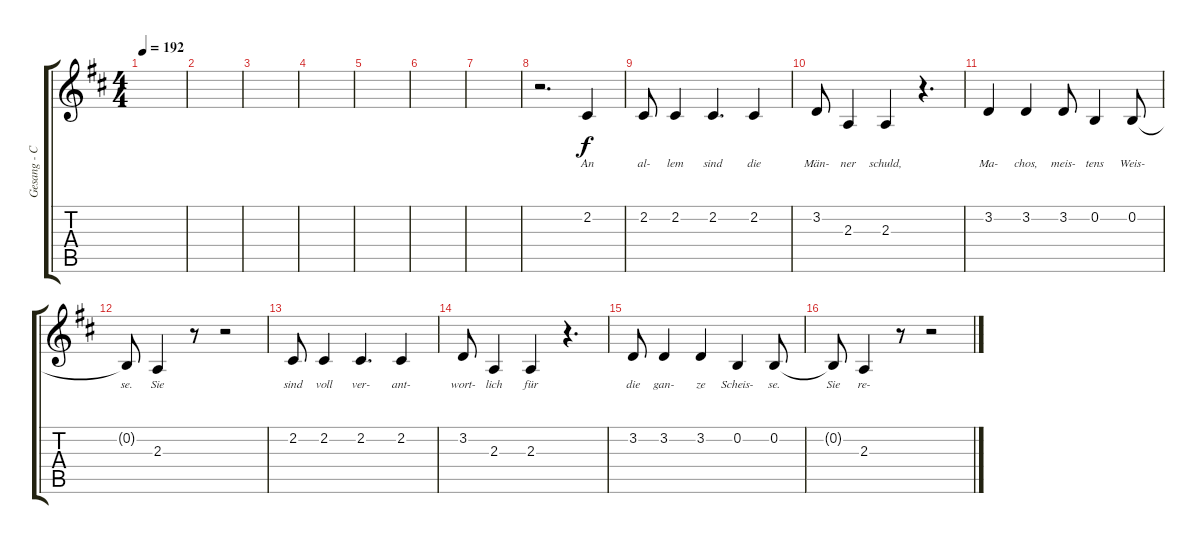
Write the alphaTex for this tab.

\track ("Gesang - Campino" "Gesang - C") {instrument oboe}
\staff {score tabs}
\tuning (E4 B3 G3 D3 A2 E2) {hide}
\ts (4 4)
\tempo 192
\clef g2
\ks d
|
|
|
|
|
|
|
r.2{d} 2.2.4{lyrics (0 "An") lyrics (1 "") lyrics (2 "") lyrics (3 "") lyrics (4 "")} |
2.2.8{lyrics (0 "al-") lyrics (1 "") lyrics (2 "") lyrics (3 "") lyrics (4 "")} 2.2.4{lyrics (0 "lem") lyrics (1 "") lyrics (2 "") lyrics (3 "") lyrics (4 "")} 2.2.4{d lyrics (0 "sind") lyrics (1 "") lyrics (2 "") lyrics (3 "") lyrics (4 "")} 2.2.4{lyrics (0 "die") lyrics (1 "") lyrics (2 "") lyrics (3 "") lyrics (4 "")} |
3.2.8{lyrics (0 "Män-") lyrics (1 "") lyrics (2 "") lyrics (3 "") lyrics (4 "")} 2.3.4{lyrics (0 "ner") lyrics (1 "") lyrics (2 "") lyrics (3 "") lyrics (4 "")} 2.3.4{lyrics (0 "schuld,") lyrics (1 "") lyrics (2 "") lyrics (3 "") lyrics (4 "")} r.4{d} |
3.2.4{lyrics (0 "Ma-") lyrics (1 "") lyrics (2 "") lyrics (3 "") lyrics (4 "")} 3.2.4{lyrics (0 "chos,") lyrics (1 "") lyrics (2 "") lyrics (3 "") lyrics (4 "")} 3.2.8{lyrics (0 "meis-") lyrics (1 "") lyrics (2 "") lyrics (3 "") lyrics (4 "")} 0.2.4{lyrics (0 "tens") lyrics (1 "") lyrics (2 "") lyrics (3 "") lyrics (4 "")} 0.2.8{lyrics (0 "Weis-") lyrics (1 "") lyrics (2 "") lyrics (3 "") lyrics (4 "")} |
0.2{t}.8{lyrics (0 "se.") lyrics (1 "") lyrics (2 "") lyrics (3 "") lyrics (4 "")} 2.3.4{lyrics (0 "Sie") lyrics (1 "") lyrics (2 "") lyrics (3 "") lyrics (4 "")} r.8 r.2 |
2.2.8{lyrics (0 "sind") lyrics (1 "") lyrics (2 "") lyrics (3 "") lyrics (4 "")} 2.2.4{lyrics (0 "voll") lyrics (1 "") lyrics (2 "") lyrics (3 "") lyrics (4 "")} 2.2.4{d lyrics (0 "ver-") lyrics (1 "") lyrics (2 "") lyrics (3 "") lyrics (4 "")} 2.2.4{lyrics (0 "ant-") lyrics (1 "") lyrics (2 "") lyrics (3 "") lyrics (4 "")} |
3.2.8{lyrics (0 "wort-") lyrics (1 "") lyrics (2 "") lyrics (3 "") lyrics (4 "")} 2.3.4{lyrics (0 "lich") lyrics (1 "") lyrics (2 "") lyrics (3 "") lyrics (4 "")} 2.3.4{lyrics (0 "für") lyrics (1 "") lyrics (2 "") lyrics (3 "") lyrics (4 "")} r.4{d} |
3.2.8{lyrics (0 "die") lyrics (1 "") lyrics (2 "") lyrics (3 "") lyrics (4 "")} 3.2.4{lyrics (0 "gan-") lyrics (1 "") lyrics (2 "") lyrics (3 "") lyrics (4 "")} 3.2.4{lyrics (0 "ze") lyrics (1 "") lyrics (2 "") lyrics (3 "") lyrics (4 "")} 0.2.4{lyrics (0 "Scheis-") lyrics (1 "") lyrics (2 "") lyrics (3 "") lyrics (4 "")} 0.2.8{lyrics (0 "se.") lyrics (1 "") lyrics (2 "") lyrics (3 "") lyrics (4 "")} |
0.2{t}.8{lyrics (0 "Sie") lyrics (1 "") lyrics (2 "") lyrics (3 "") lyrics (4 "")} 2.3.4{lyrics (0 "re-") lyrics (1 "") lyrics (2 "") lyrics (3 "") lyrics (4 "")} r.8 r.2
